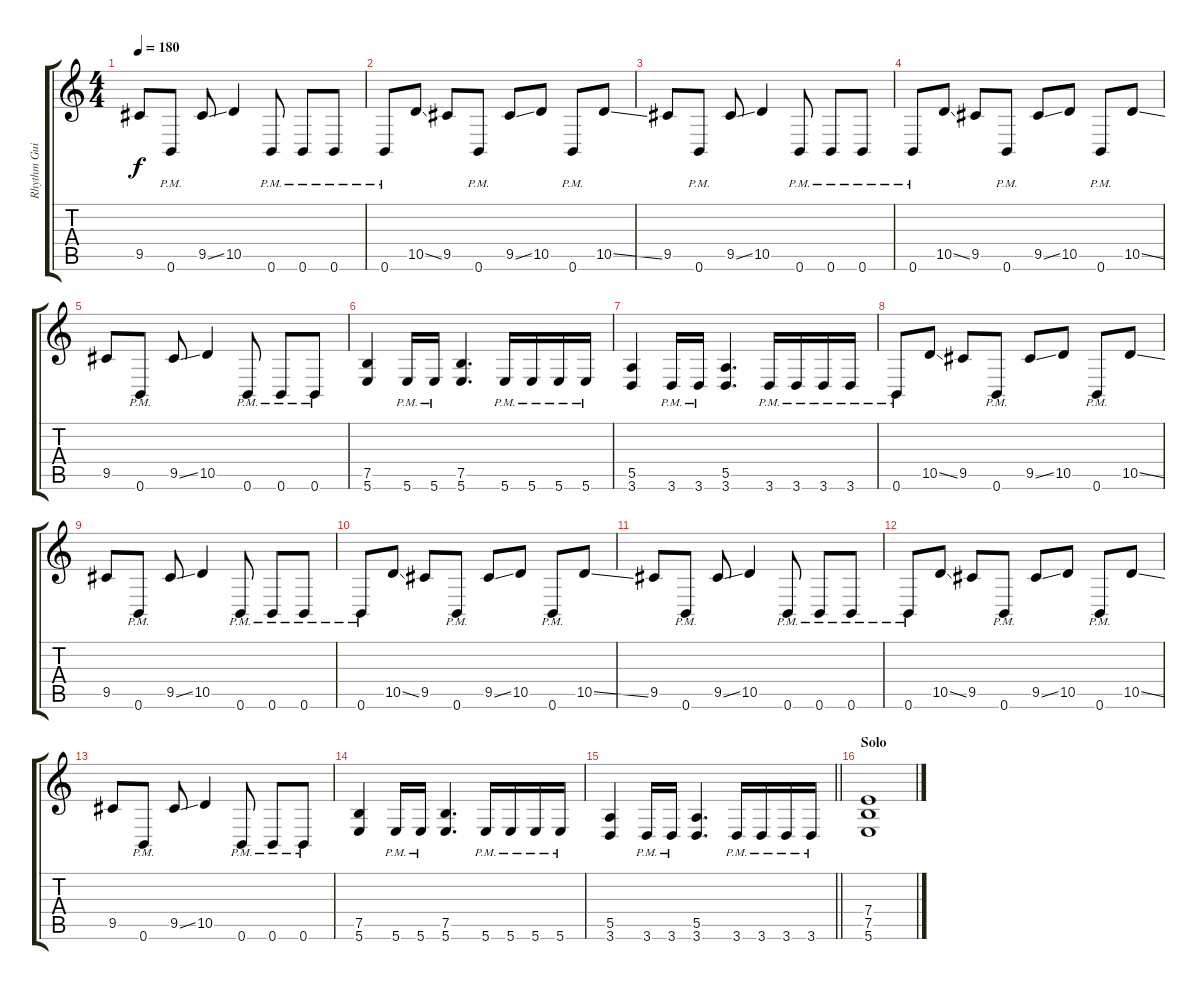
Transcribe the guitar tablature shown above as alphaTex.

\track ("Rhythm Guitar" "Rhythm Gui") {instrument distortionguitar}
\staff {score tabs}
\tuning (B3 Gb3 D3 A2 E2 B1) {hide}
\ts (4 4)
\tempo 180
\clef g2
\ks c
9.5.8{dy f} 0.6{pm}.8 9.5{ss}.8 10.5.4 0.6{pm}.8 0.6{pm}.8 0.6{pm}.8 |
0.6{pm}.8 10.5{ss}.8 9.5.8 0.6{pm}.8 9.5{ss}.8 10.5.8 0.6{pm}.8 10.5{ss}.8 |
9.5.8 0.6{pm}.8 9.5{ss}.8 10.5.4 0.6{pm}.8 0.6{pm}.8 0.6{pm}.8 |
0.6{pm}.8 10.5{ss}.8 9.5.8 0.6{pm}.8 9.5{ss}.8 10.5.8 0.6{pm}.8 10.5{ss}.8 |
9.5.8 0.6{pm}.8 9.5{ss}.8 10.5.4 0.6{pm}.8 0.6{pm}.8 0.6{pm}.8 |
(7.5 5.6).4 5.6{pm}.16 5.6{pm}.16 (7.5 5.6).4{d} 5.6{pm}.16 5.6{pm}.16 5.6{pm}.16 5.6{pm}.16 |
(5.5 3.6).4 3.6{pm}.16 3.6{pm}.16 (5.5 3.6).4{d} 3.6{pm}.16 3.6{pm}.16 3.6{pm}.16 3.6{pm}.16 |
0.6{pm}.8 10.5{ss}.8 9.5.8 0.6{pm}.8 9.5{ss}.8 10.5.8 0.6{pm}.8 10.5{ss}.8 |
9.5.8 0.6{pm}.8 9.5{ss}.8 10.5.4 0.6{pm}.8 0.6{pm}.8 0.6{pm}.8 |
0.6{pm}.8 10.5{ss}.8 9.5.8 0.6{pm}.8 9.5{ss}.8 10.5.8 0.6{pm}.8 10.5{ss}.8 |
9.5.8 0.6{pm}.8 9.5{ss}.8 10.5.4 0.6{pm}.8 0.6{pm}.8 0.6{pm}.8 |
0.6{pm}.8 10.5{ss}.8 9.5.8 0.6{pm}.8 9.5{ss}.8 10.5.8 0.6{pm}.8 10.5{ss}.8 |
9.5.8 0.6{pm}.8 9.5{ss}.8 10.5.4 0.6{pm}.8 0.6{pm}.8 0.6{pm}.8 |
(7.5 5.6).4 5.6{pm}.16 5.6{pm}.16 (7.5 5.6).4{d} 5.6{pm}.16 5.6{pm}.16 5.6{pm}.16 5.6{pm}.16 |
\barLineRight lightlight
(5.5 3.6).4 3.6{pm}.16 3.6{pm}.16 (5.5 3.6).4{d} 3.6{pm}.16 3.6{pm}.16 3.6{pm}.16 3.6{pm}.16 |
\section ("" "Solo")
(7.4 7.5 5.6).1{balance 8}
